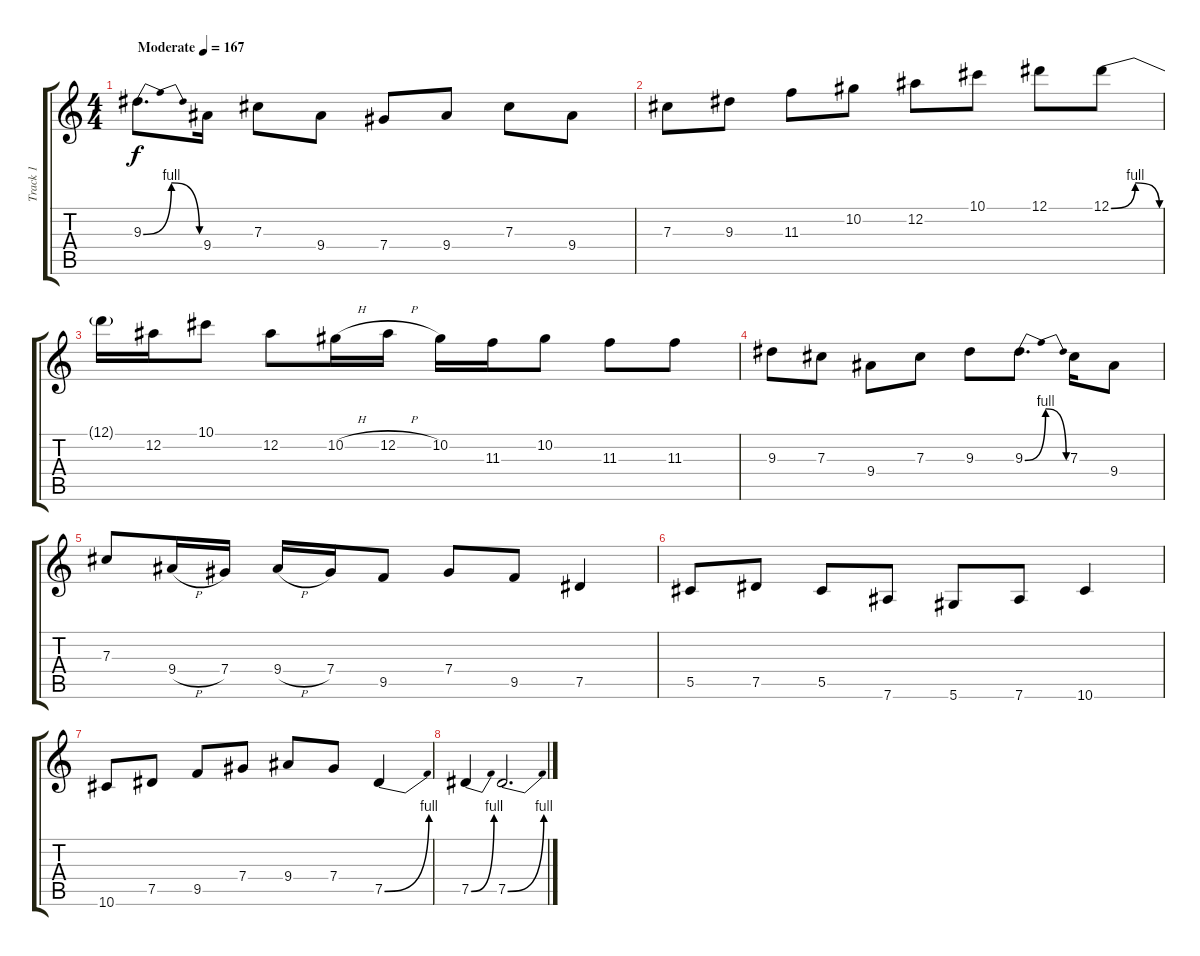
\track ("Track 1" "Track 1") {instrument acousticguitarsteel}
\staff {score tabs}
\tuning (Eb4 Bb3 Gb3 Db3 Ab2 Eb2) {hide}
\ts (4 4)
\tempo (167 "Moderate")
\clef g2
\ks c
9.3{be (bendrelease 0 0 30 4 30 4 60 0)}.8{d dy f instrument acousticguitarsteel} 9.4.16 7.3.8 9.4.8 7.4.8 9.4.8 7.3.8 9.4.8 |
7.3.8 9.3.8 11.3.8 10.2.8 12.2.8 10.1.8 12.1.8 12.1{be (bendrelease 0 0 30 4 30 4 60 0)}.8 |
12.1{t}.16 12.2.16 10.1.8 12.2.8 10.2{h}.16 12.2{h}.16 10.2.16 11.3.16 10.2.8 11.3.8 11.3.8 |
9.3.8 7.3.8 9.4.8 7.3.8 9.3.8 9.3{be (bendrelease 0 0 30 4 30 4 60 0)}.8{d} 7.3.16 9.4.8 |
7.3.8 9.4{h}.16 7.4.16 9.4{h}.16 7.4.16 9.5.8 7.4.8 9.5.8 7.5.4 |
5.5.8 7.5.8 5.5.8 7.6.8 5.6.8 7.6.8 10.6.4 |
10.6.8 7.5.8 9.5.8 7.4.8 9.4.8 7.4.8 7.5{be (bend 0 0 60 4)}.4 |
7.5{be (bend 0 0 60 4)}.4 7.5{be (bend 0 0 60 4)}.2{d}
